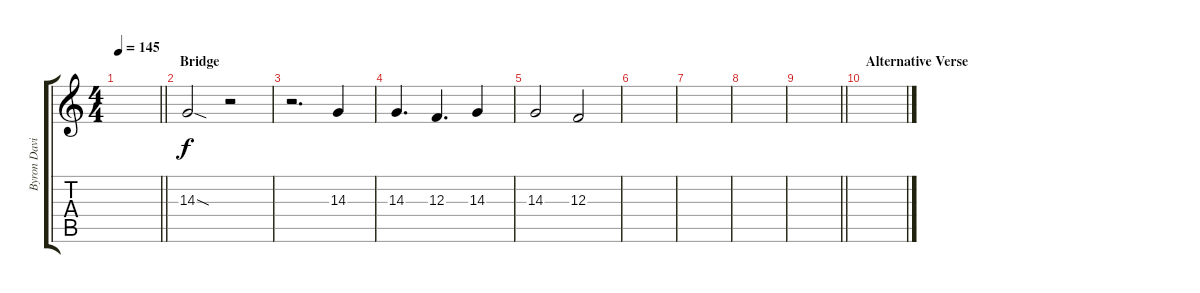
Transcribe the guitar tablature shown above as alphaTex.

\track ("Byron Davis" "Byron Davi") {instrument lead2sawtooth}
\staff {score tabs}
\tuning (D4 A3 F3 C3 G2 C2) {hide}
\ts (4 4)
\tempo 145
\clef g2
\barLineRight lightlight
\ks c
|
\section ("" "Bridge")
14.3{sod}.2 r.2 |
r.2{d} 14.3.4 |
14.3.4{d} 12.3.4{d} 14.3.4 |
14.3.2 12.3.2 |
|
|
|
\barLineRight lightlight
|
\section ("" "Alternative Verse")
